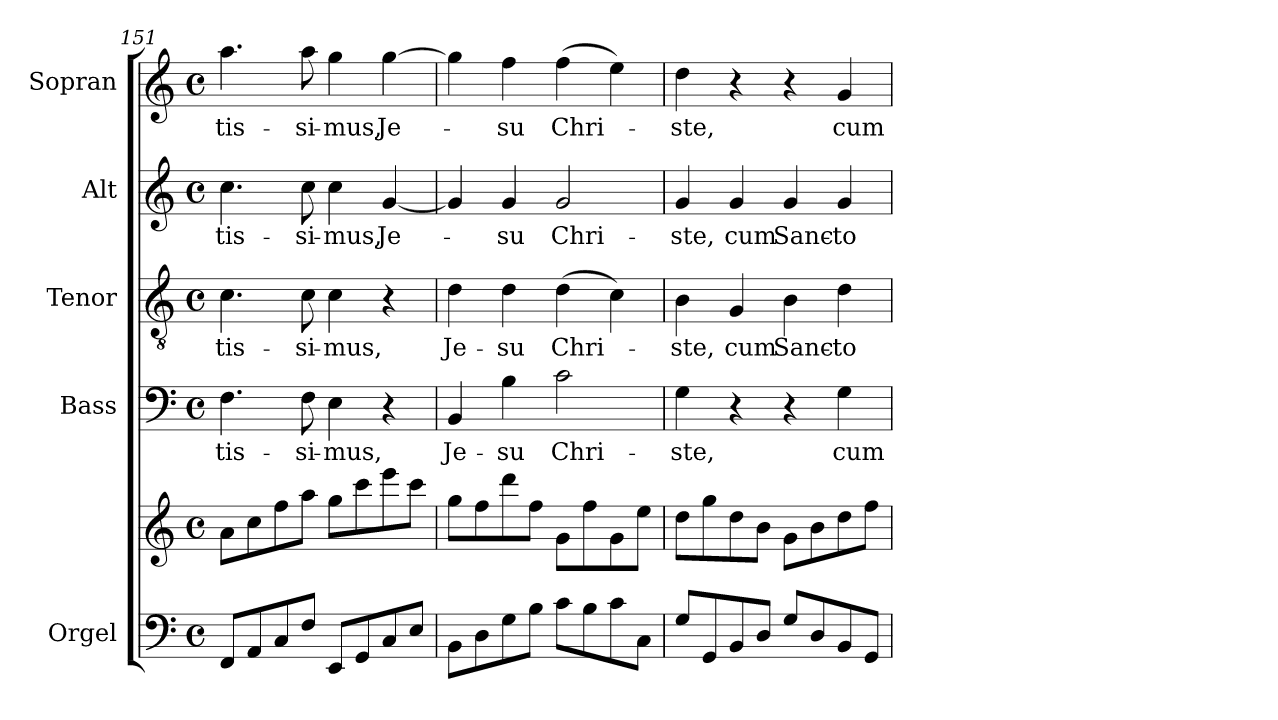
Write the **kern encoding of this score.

**kern	**kern	**kern	**text	**kern	**text	**kern	**text	**kern	**text
*part5	*part5	*part4	*part4	*part3	*part3	*part2	*part2	*part1	*part1
*staff6	*staff5	*staff4	*staff4	*staff3	*staff3	*staff2	*staff2	*staff1	*staff1
*I"Orgel	*	*I"Bass	*	*I"Tenor	*	*I"Alt	*	*I"Sopran	*
*I'Org.	*	*I'B.	*	*I'T.	*	*I'A.	*	*I'S.	*
*clefF4	*clefG2	*clefF4	*	*clefGv2	*	*clefG2	*	*clefG2	*
*k[]	*k[]	*k[]	*	*k[]	*	*k[]	*	*k[]	*
*C:	*C:	*C:	*	*C:	*	*C:	*	*C:	*
*M4/4	*M4/4	*M4/4	*	*M4/4	*	*M4/4	*	*M4/4	*
*met(c)	*met(c)	*met(c)	*	*met(c)	*	*met(c)	*	*met(c)	*
=151	=151	=151	=151	=151	=151	=151	=151	=151	=151
!	!	!	!LO:LY:b	!	!LO:LY:b	!	!LO:LY:b	!	!LO:LY:b
8FF/L	8a\L	4.F\	-tis-	4.c\	-tis-	4.cc\	-tis-	4.aa\	-tis-
8AA/	8cc\	.	.	.	.	.	.	.	.
8C/	8ff\	.	.	.	.	.	.	.	.
!	!	!	!LO:LY:b	!	!LO:LY:b	!	!LO:LY:b	!	!LO:LY:b
8F/J	8aa\J	8F\	-si-	8c\	-si-	8cc\	-si-	8aa\	-si-
!	!	!	!LO:LY:b	!	!LO:LY:b	!	!LO:LY:b	!	!LO:LY:b
8EE/L	8gg\L	4E\	-mus,	4c\	-mus,	4cc\	-mus,	4gg\	-mus,
8GG/	8ccc\	.	.	.	.	.	.	.	.
!	!	!	!	!	!	!	!LO:LY:b	!	!LO:LY:b
8C/	8eee\	4r	.	4r	.	[4g/	Je-	[4gg\	Je-
8E/J	8ccc\J	.	.	.	.	.	.	.	.
=152	=152	=152	=152	=152	=152	=152	=152	=152	=152
!	!	!	!LO:LY:b	!	!LO:LY:b	!	!	!	!
8BB\L	8gg\L	4BB/	Je-	4d\	Je-	4g/]	.	4gg\]	.
8D\	8ff\	.	.	.	.	.	.	.	.
!	!	!	!LO:LY:b	!	!LO:LY:b	!	!LO:LY:b	!	!LO:LY:b
8G\	8ddd\	4B\	-su	4d\	-su	4g/	-su	4ff\	-su
8B\J	8ff\J	.	.	.	.	.	.	.	.
!	!	!	!LO:LY:b	!	!LO:LY:b	!	!LO:LY:b	!	!LO:LY:b
8c\L	8g\L	2c\	Chri-	(>4d\	Chri-	2g/	Chri-	(>4ff\	Chri-
8B\	8ff\	.	.	.	.	.	.	.	.
8c\	8g\	.	.	4c\)	.	.	.	4ee\)	.
8C\J	8ee\J	.	.	.	.	.	.	.	.
=153	=153	=153	=153	=153	=153	=153	=153	=153	=153
!	!	!	!LO:LY:b	!	!LO:LY:b	!	!LO:LY:b	!	!LO:LY:b
8G/L	8dd\L	4G\	-ste,	4B\	-ste,	4g/	-ste,	4dd\	-ste,
8GG/	8gg\	.	.	.	.	.	.	.	.
!	!	!	!	!	!LO:LY:b	!	!LO:LY:b	!	!
8BB/	8dd\	4r	.	4G/	cum	4g/	cum	4r	.
8D/J	8b\J	.	.	.	.	.	.	.	.
!	!	!	!	!	!LO:LY:b	!	!LO:LY:b	!	!
8G/L	8g\L	4r	.	4B\	Sanc-	4g/	Sanc-	4r	.
8D/	8b\	.	.	.	.	.	.	.	.
!	!	!	!LO:LY:b	!	!LO:LY:b	!	!LO:LY:b	!	!LO:LY:b
8BB/	8dd\	4G\	cum	4d\	-to	4g/	-to	4g/	cum
8GG/J	8ff\J	.	.	.	.	.	.	.	.
=	=	=	=	=	=	=	=	=	=
*-	*-	*-	*-	*-	*-	*-	*-	*-	*-
